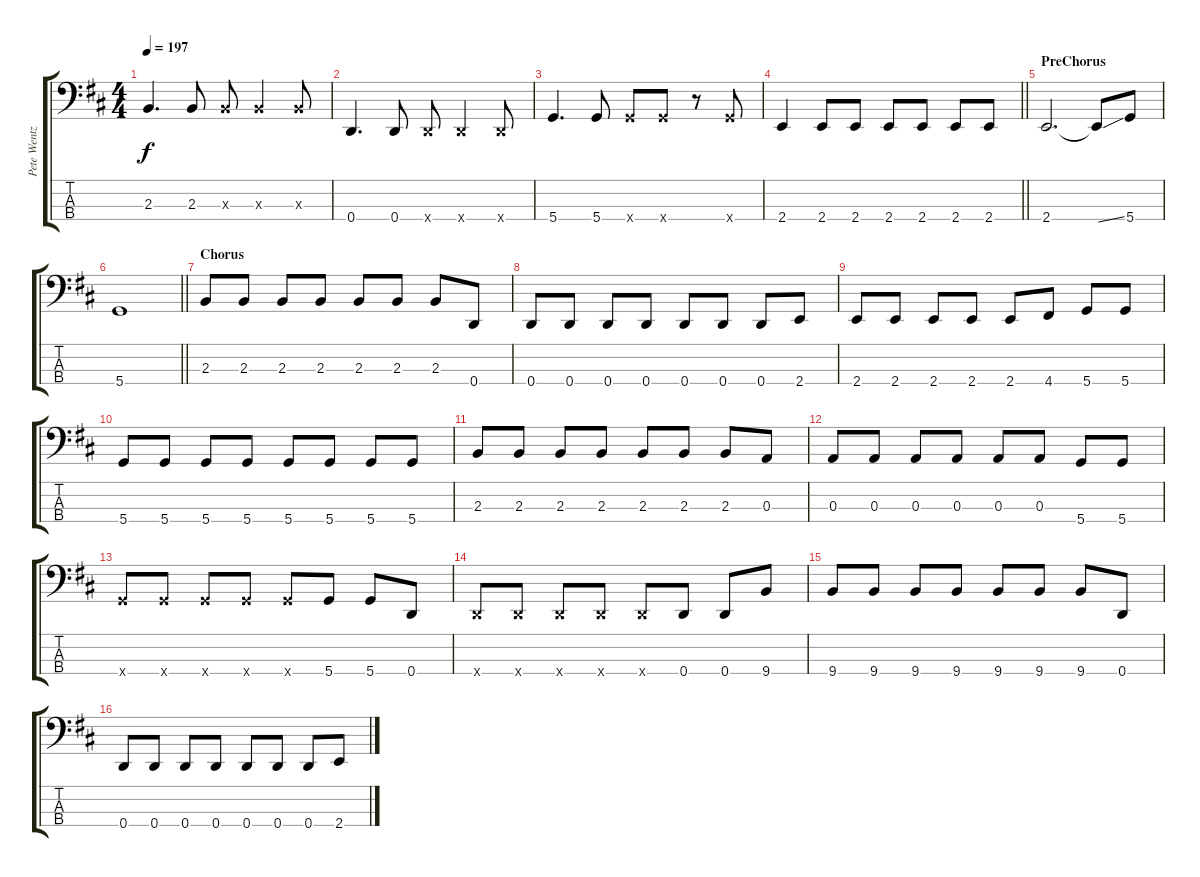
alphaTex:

\track ("Pete Wentz (Bass Guitar)" "Pete Wentz") {instrument electricbasspick}
\staff {score tabs}
\tuning (G2 D2 A1 D1) {hide}
\ts (4 4)
\tempo 197
\clef f4
\ks d
2.3.4{d dy f} 2.3.8 2.3{x}.8 2.3{x}.4 2.3{x}.8 |
0.4.4{d} 0.4.8 0.4{x}.8 0.4{x}.4 0.4{x}.8 |
5.4.4{d} 5.4.8 5.4{x}.8 5.4{x}.8 r.8 5.4{x}.8 |
\barLineRight lightlight
2.4.4 2.4.8 2.4.8 2.4.8 2.4.8 2.4.8 2.4.8 |
\section ("" "PreChorus")
2.4.2{d} 2.4{ss t}.8 5.4.8 |
\barLineRight lightlight
5.4.1 |
\section ("" "Chorus")
2.3.8 2.3.8 2.3.8 2.3.8 2.3.8 2.3.8 2.3.8 0.4.8 |
0.4.8 0.4.8 0.4.8 0.4.8 0.4.8 0.4.8 0.4.8 2.4.8 |
2.4.8 2.4.8 2.4.8 2.4.8 2.4.8 4.4.8 5.4.8 5.4.8 |
5.4.8 5.4.8 5.4.8 5.4.8 5.4.8 5.4.8 5.4.8 5.4.8 |
2.3.8 2.3.8 2.3.8 2.3.8 2.3.8 2.3.8 2.3.8 0.3.8 |
0.3.8 0.3.8 0.3.8 0.3.8 0.3.8 0.3.8 5.4.8 5.4.8 |
5.4{x}.8 5.4{x}.8 5.4{x}.8 5.4{x}.8 5.4{x}.8 5.4.8 5.4.8 0.4.8 |
0.4{x}.8 0.4{x}.8 0.4{x}.8 0.4{x}.8 0.4{x}.8 0.4.8 0.4.8 9.4.8 |
9.4.8 9.4.8 9.4.8 9.4.8 9.4.8 9.4.8 9.4.8 0.4.8 |
0.4.8 0.4.8 0.4.8 0.4.8 0.4.8 0.4.8 0.4.8 2.4.8
